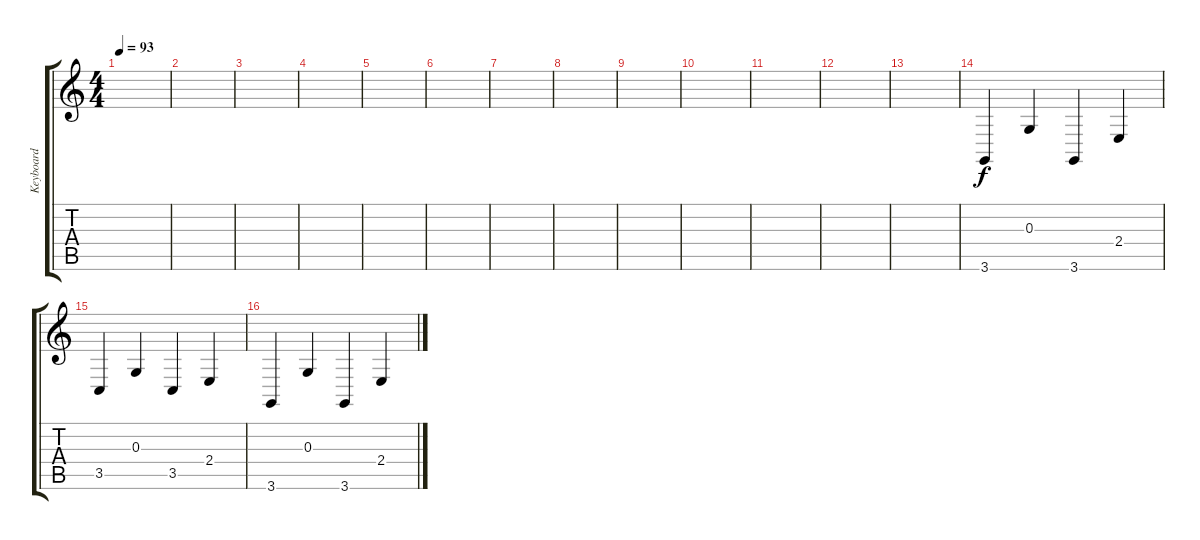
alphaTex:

\track ("Keyboard" "Keyboard") {instrument electricpiano1}
\staff {score tabs}
\tuning (E4 B3 G3 D3 A2 E2) {hide}
\ts (4 4)
\tempo 93
\clef g2
\ks c
|
|
|
|
|
|
|
|
|
|
|
|
|
3.6.4{instrument electricgrandpiano} 0.3.4 3.6.4 2.4.4 |
3.5.4 0.3.4 3.5.4 2.4.4 |
3.6.4 0.3.4 3.6.4 2.4.4
